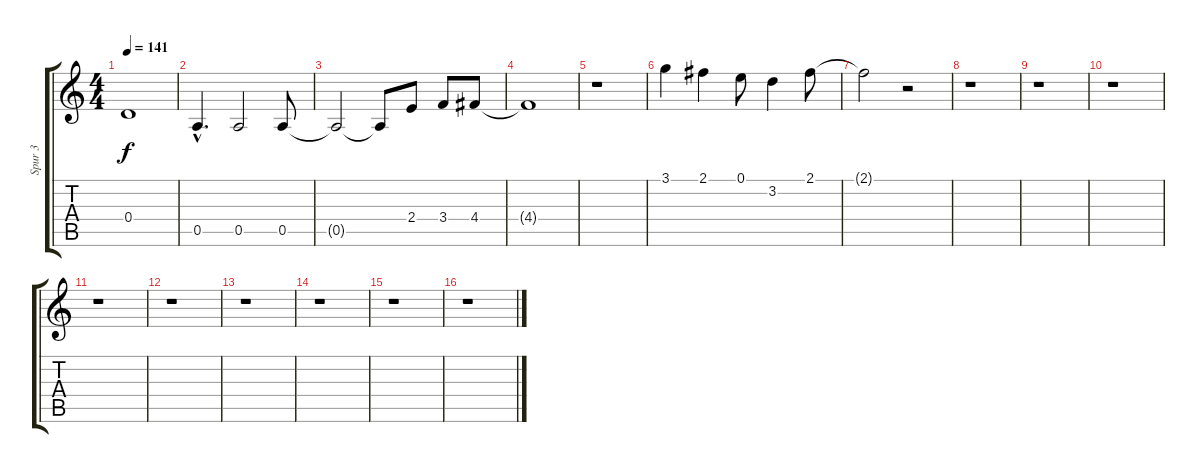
\track ("Spur 3" "Spur 3") {instrument electricguitarclean}
\staff {score tabs}
\tuning (E4 B3 G3 D3 A2 E2) {hide}
\ts (4 4)
\tempo 141
\clef g2
\ks c
0.4{t}.1{dy f} |
0.5{hac}.4{d} 0.5.2 0.5.8 |
0.5{t}.2 0.5{t}.8 2.4.8 3.4.8 4.4.8 |
4.4{t}.1 |
r.1 |
3.1.4 2.1.4 0.1.8 3.2.4 2.1.8 |
2.1{t}.2 r.2 |
r.1 |
r.1 |
r.1 |
r.1 |
r.1 |
r.1 |
r.1 |
r.1 |
r.1
